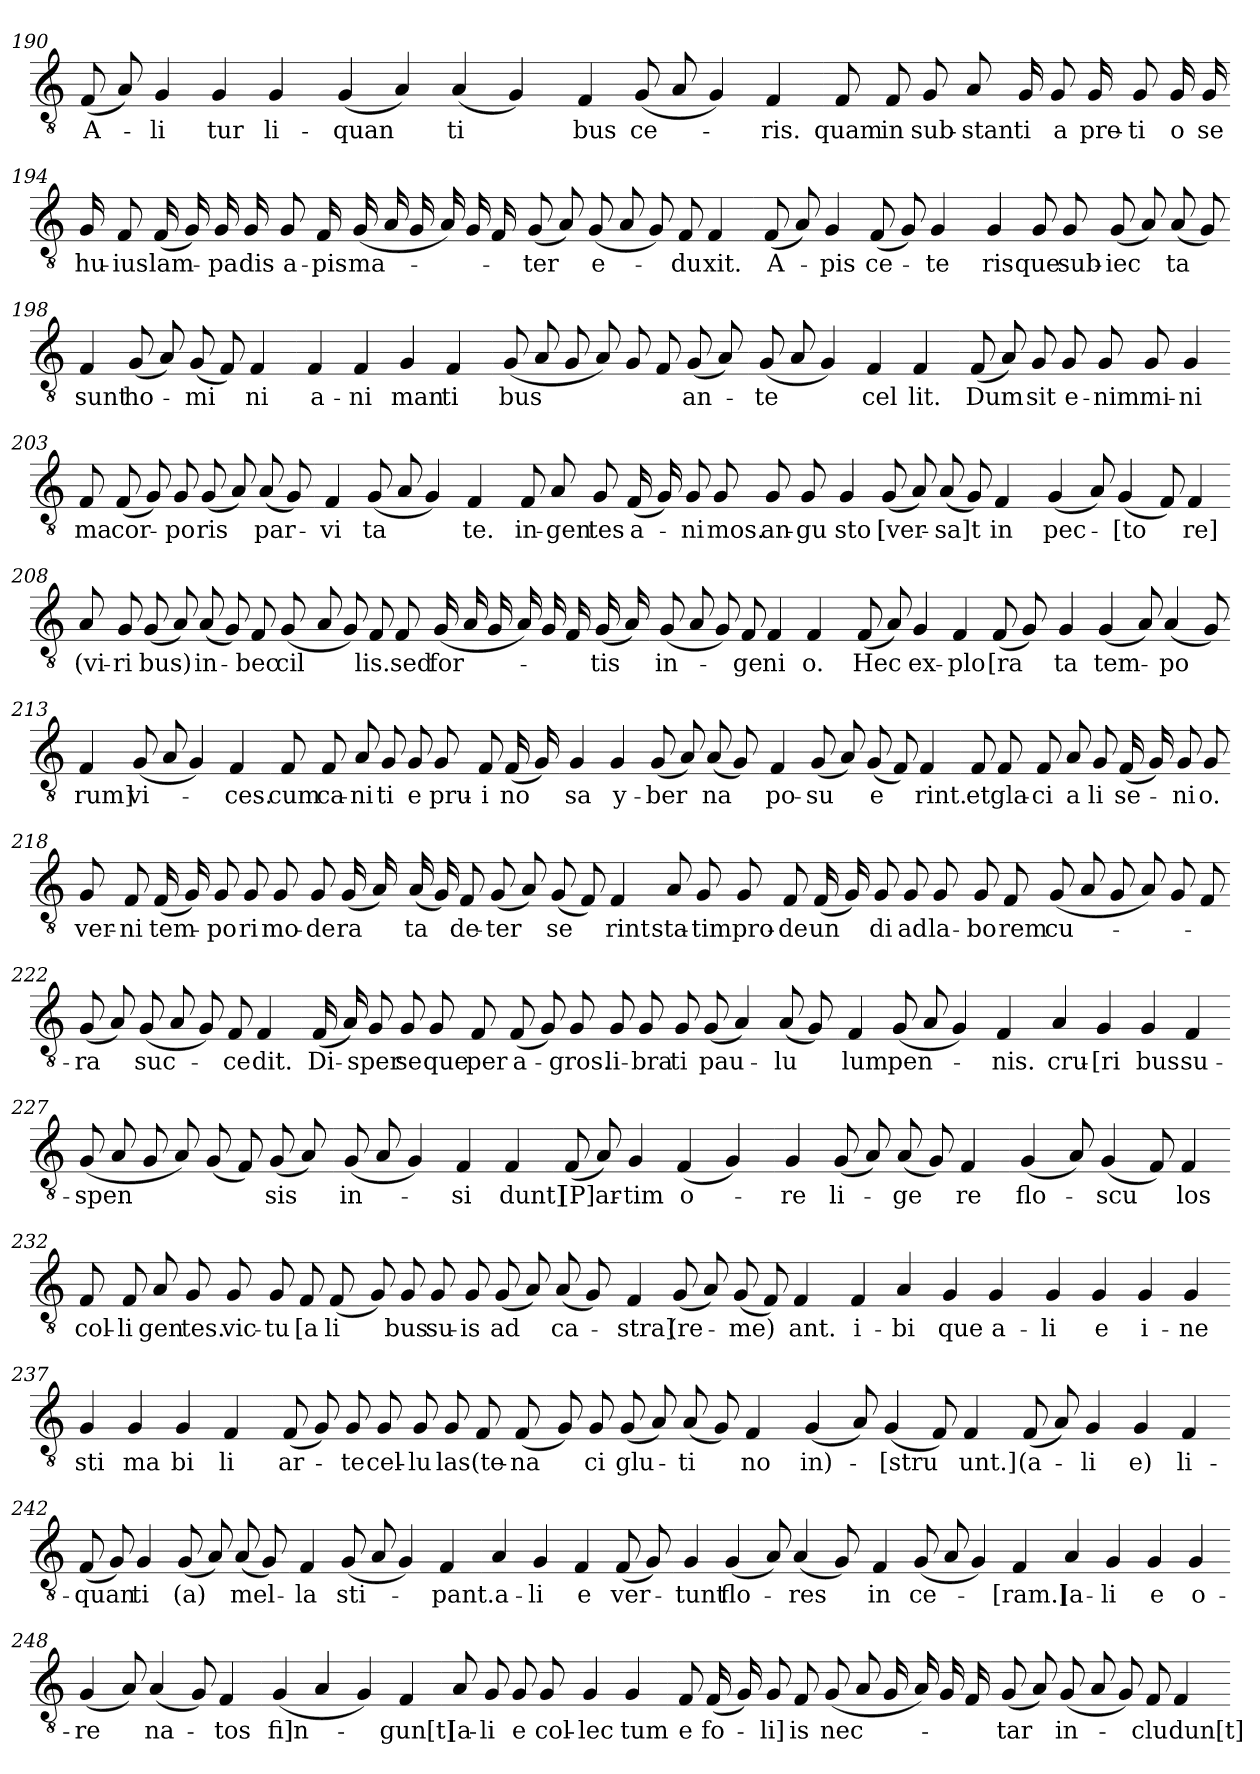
**kern	**text
*part1	*part1
*staff1	*staff1
*clefGv2	*
*k[]	*
=190	=190
(8F	A-
8A)	.
4G	li
4G	-tur
4G	li-
=191-	=191-
(4G	quan
4A)	.
(4A	ti
4G)	.
=192-	=192-
4F	-bus
(8G	ce-
8A	.
4G)	.
4F	-ris.
=193-	=193-
8F	quam
8F	in
8G	sub-
8A	stan
16G	ti
8G	-a
16G	pre-
8G	ti
16G	o
16G	-se
=194-	=194-
16G	hu-
8F	-ius
(16F	lam-
16G)	.
16G	pa
16G	-dis
8G	a-
16F	-pis
(16G	ma-
16A	.
16G	.
16A)	.
16G	.
16F	.
=195-	=195-
(8G	-ter
8A)	.
(8G	e-
8A	.
8G)	.
8F	du
4F	-xit.
=196-	=196-
(8F	A-
8A)	.
4G	-pis
(8F	ce-
8G)	.
4G	te
=197-	=197-
4G	-ris
8G	que
8G	sub-
(8G	iec
8A)	.
(8A	-ta
8G)	.
=198-	=198-
4F	sunt
(8G	ho-
8A)	.
(8G	mi
8F)	.
4F	-ni
=199-	=199-
4F	a-
4F	ni
4G	man
4F	ti
=200-	=200-
(8G	-bus
8A	.
8G	.
8A)	.
8G	.
8F	.
(8G	an-
8A)	.
=201-	=201-
(8G	te
8A	.
4G)	.
4F	cel
4F	-lit.
=202-	=202-
(8F	Dum
8A)	.
8G	sit
8G	e-
8G	-nim
8G	mi-
4G	ni
=203-	=203-
8F	-ma
(8F	cor-
8G)	.
8G	po
(8G	-ris
8A)	.
(8A	par-
8G)	.
=204-	=204-
4F	vi
(8G	ta
8A	.
4G)	.
4F	-te.
=205-	=205-
8F	in-
8A	gen
8G	-tes
(16F	a-
16G)	.
8G	ni
8G	-mos.
8G	an-
8G	gu
=206-	=206-
4G	-sto
(8G	[ver-
8A)	.
(8A	-sa]t
8G)	.
4F	in
=207-	=207-
(4G	pec-
8A)	.
(4G	[to
8F)	.
4F	-re]
=208-	=208-
8A	(vi-
8G	ri
(8G	-bus)
8A)	.
(8A	in-
8G)	.
8F	bec
(8G	cil
=209-	=209-
8A	.
8G)	.
8F	-lis.
8F	sed
(16G	for-
16A	.
16G	.
16A)	.
16G	.
16F	.
(16G	-tis
16A)	.
=210-	=210-
(8G	in-
8A	.
8G)	.
8F	ge
4F	ni
4F	-o.
=211-	=211-
(8F	Hec
8A)	.
4G	ex-
4F	plo
(8F	[ra
8G)	.
=212-	=212-
4G	-ta
(4G	tem-
8A)	.
(4A	po
8G)	.
=213-	=213-
4F	-rum]
(8G	vi-
8A	.
4G)	.
4F	-ces.
=214-	=214-
8F	cum
8F	ca-
8A	ni
8G	ti
8G	-e
8G	pru-
8F	i
(16F	no
16G)	.
=215-	=215-
4G	-sa
4G	y-
(8G	ber
8A)	.
(8A	-na
8G)	.
=216-	=216-
4F	po-
(8G	su
8A)	.
(8G	e
8F)	.
4F	-rint.
=217-	=217-
8F	et
8F	gla-
8F	ci
8A	a
8G	-li
(16F	se-
16G)	.
8G	ni
8G	-o.
=218-	=218-
8G	ver-
8F	-ni
(16F	tem-
16G)	.
8G	po
8G	-ri
8G	mo-
8G	de
(16G	ra
16A)	.
=219-	=219-
(16A	-ta
16G)	.
8F	de-
(8G	ter
8A)	.
(8G	se
8F)	.
4F	-rint
=220-	=220-
8A	sta-
8G	-tim
8G	pro-
8F	de
(16F	un
16G)	.
8G	-di
8G	ad
8G	la-
=221-	=221-
8G	bo
8F	-rem
(8G	cu-
8A	.
8G	.
8A)	.
8G	.
8F	.
=222-	=222-
(8G	-ra
8A)	.
(8G	suc-
8A	.
8G)	.
8F	ce
4F	-dit.
=223-	=223-
(16F	Di-
16A)	.
8G	sper
8G	se
8G	-que
8F	per
(8F	a-
8G)	.
8G	-gros.
=224-	=224-
8G	li-
8G	bra
8G	-ti
(8G	pau-
4A)	.
(8A	lu
8G)	.
=225-	=225-
4F	-lum
(8G	pen-
8A	.
4G)	.
4F	-nis.
=226-	=226-
4A	cru-
4G	[ri
4G	-bus
4F	su-
=227-	=227-
(8G	spen
8A	.
8G	.
8A)	.
(8G	.
8F)	.
(8G	-sis
8A)	.
=228-	=228-
(8G	in-
8A	.
4G)	.
4F	si
4F	-dunt]
=229-	=229-
(8F	[P]ar-
8A)	.
4G	-tim
(4F	o-
4G)	.
=230-	=230-
4G	-re
(8G	li-
8A)	.
(8A	ge
8G)	.
4F	-re
=231-	=231-
(4G	flo-
8A)	.
(4G	scu
8F)	.
4F	-los
=232-	=232-
8F	col-
8F	li
8A	gen
8G	-tes.
8G	vic-
8G	tu
8F	[a
(8F	li
=233-	=233-
8G)	.
8G	-bus
8G	su-
8G	-is
(8G	ad
8A)	.
(8A	ca-
8G)	.
=234-	=234-
4F	-stra]
(8G	(re-
8A)	.
(8G	me)
8F)	.
4F	-ant.
=235-	=235-
4F	i-
4A	bi
4G	-que
4G	a-
=236-	=236-
4G	li
4G	-e
4G	i-
4G	ne
=237-	=237-
4G	sti
4G	ma
4G	bi
4F	-li
=238-	=238-
(8F	ar-
8G)	.
8G	-te
8G	cel-
8G	lu
8G	-las
8F	(te-
(8F	na
=239-	=239-
8G)	.
8G	-ci
(8G	glu-
8A)	.
(8A	ti
8G)	.
4F	-no
=240-	=240-
(4G	in)-
8A)	.
(4G	[stru
8F)	.
4F	-unt.]
=241-	=241-
(8F	(a-
8A)	.
4G	li
4G	-e)
4F	li-
=242-	=242-
(8F	quan
8G)	.
4G	ti
(8G	-(a)
8A)	.
(8A	mel-
8G)	.
=243-	=243-
4F	-la
(8G	sti-
8A	.
4G)	.
4F	-pant.
=244-	=244-
4A	a-
4G	li
4F	-e
(8F	ver-
8G)	.
=245-	=245-
4G	-tunt
(4G	flo-
8A)	.
(4A	-res
8G)	.
=246-	=246-
4F	in
(8G	ce-
8A	.
4G)	.
4F	-[ram.]
=247-	=247-
4A	[a-
4G	li
4G	-e
4G	o-
=248-	=248-
(4G	-re
8A)	.
(4A	na-
8G)	.
4F	-tos
=249-	=249-
(4G	fi]n-
4A	.
4G)	.
4F	-gun[t]
=250-	=250-
8A	[a-
8G	li
8G	-e
8G	col-
4G	lec
4G	-tum
=251-	=251-
8F	e
(16F	fo-
16G)	.
8G	li]
8F	-is
(8G	nec-
8A	.
16G	.
16A)	.
16G	.
16F	.
=252-	=252-
(8G	-tar
8A)	.
(8G	in-
8A	.
8G)	.
8F	clu
4F	-dun[t]
=-	=-
*-	*-
